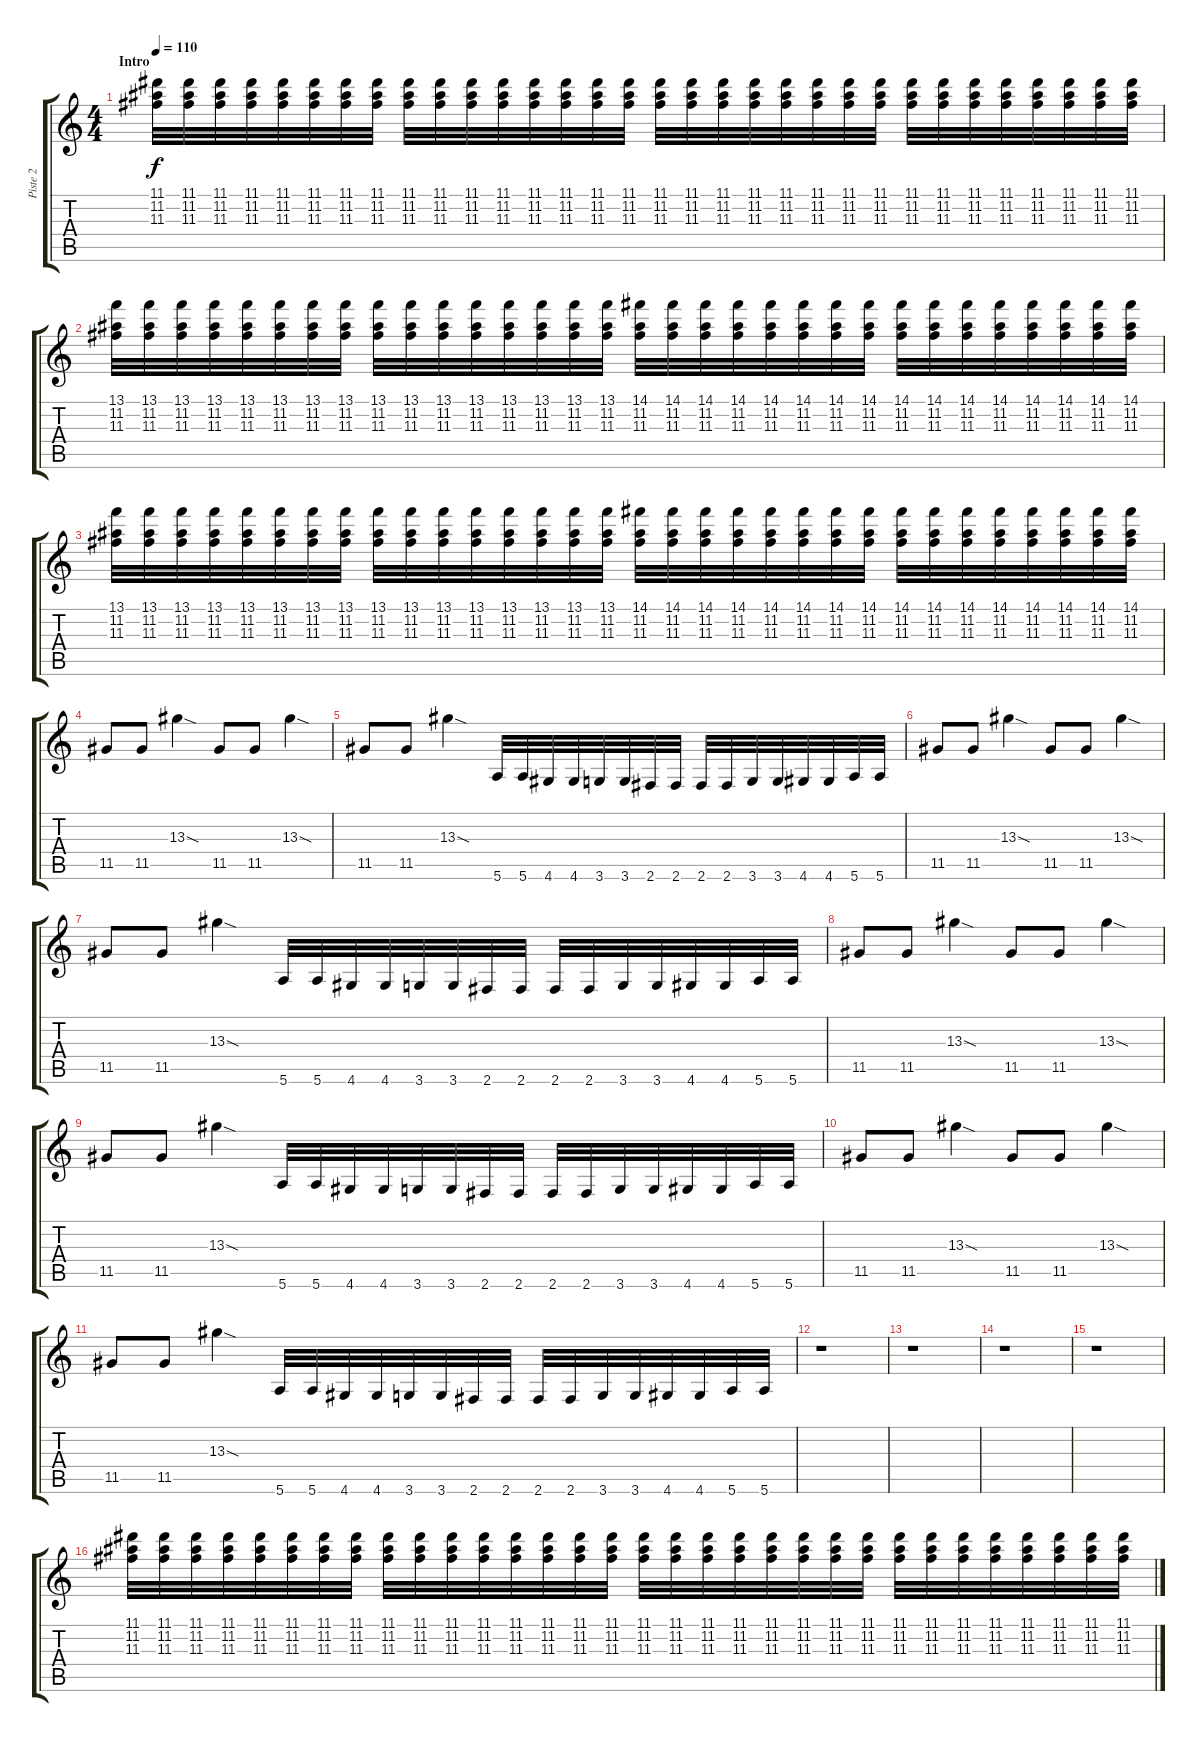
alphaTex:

\track ("Piste 2" "Piste 2") {instrument distortionguitar}
\staff {score tabs}
\tuning (E4 B3 G3 D3 A2 E2) {hide}
\ts (4 4)
\section ("" "Intro")
\tempo 110
\clef g2
\ks c
(11.1 11.2 11.3).32{dy f instrument distortionguitar} (11.1 11.2 11.3).32 (11.1 11.2 11.3).32 (11.1 11.2 11.3).32 (11.1 11.2 11.3).32 (11.1 11.2 11.3).32 (11.1 11.2 11.3).32 (11.1 11.2 11.3).32 (11.1 11.2 11.3).32 (11.1 11.2 11.3).32 (11.1 11.2 11.3).32 (11.1 11.2 11.3).32 (11.1 11.2 11.3).32 (11.1 11.2 11.3).32 (11.1 11.2 11.3).32 (11.1 11.2 11.3).32 (11.1 11.2 11.3).32 (11.1 11.2 11.3).32 (11.1 11.2 11.3).32 (11.1 11.2 11.3).32 (11.1 11.2 11.3).32 (11.1 11.2 11.3).32 (11.1 11.2 11.3).32 (11.1 11.2 11.3).32 (11.1 11.2 11.3).32 (11.1 11.2 11.3).32 (11.1 11.2 11.3).32 (11.1 11.2 11.3).32 (11.1 11.2 11.3).32 (11.1 11.2 11.3).32 (11.1 11.2 11.3).32 (11.1 11.2 11.3).32 |
(13.1 11.2 11.3).32 (13.1 11.2 11.3).32 (13.1 11.2 11.3).32 (13.1 11.2 11.3).32 (13.1 11.2 11.3).32 (13.1 11.2 11.3).32 (13.1 11.2 11.3).32 (13.1 11.2 11.3).32 (13.1 11.2 11.3).32 (13.1 11.2 11.3).32 (13.1 11.2 11.3).32 (13.1 11.2 11.3).32 (13.1 11.2 11.3).32 (13.1 11.2 11.3).32 (13.1 11.2 11.3).32 (13.1 11.2 11.3).32 (14.1 11.2 11.3).32 (14.1 11.2 11.3).32 (14.1 11.2 11.3).32 (14.1 11.2 11.3).32 (14.1 11.2 11.3).32 (14.1 11.2 11.3).32 (14.1 11.2 11.3).32 (14.1 11.2 11.3).32 (14.1 11.2 11.3).32 (14.1 11.2 11.3).32 (14.1 11.2 11.3).32 (14.1 11.2 11.3).32 (14.1 11.2 11.3).32 (14.1 11.2 11.3).32 (14.1 11.2 11.3).32 (14.1 11.2 11.3).32 |
(13.1 11.2 11.3).32 (13.1 11.2 11.3).32 (13.1 11.2 11.3).32 (13.1 11.2 11.3).32 (13.1 11.2 11.3).32 (13.1 11.2 11.3).32 (13.1 11.2 11.3).32 (13.1 11.2 11.3).32 (13.1 11.2 11.3).32 (13.1 11.2 11.3).32 (13.1 11.2 11.3).32 (13.1 11.2 11.3).32 (13.1 11.2 11.3).32 (13.1 11.2 11.3).32 (13.1 11.2 11.3).32 (13.1 11.2 11.3).32 (14.1 11.2 11.3).32 (14.1 11.2 11.3).32 (14.1 11.2 11.3).32 (14.1 11.2 11.3).32 (14.1 11.2 11.3).32 (14.1 11.2 11.3).32 (14.1 11.2 11.3).32 (14.1 11.2 11.3).32 (14.1 11.2 11.3).32 (14.1 11.2 11.3).32 (14.1 11.2 11.3).32 (14.1 11.2 11.3).32 (14.1 11.2 11.3).32 (14.1 11.2 11.3).32 (14.1 11.2 11.3).32 (14.1 11.2 11.3).32 |
11.5.8 11.5.8 13.3{sod}.4 11.5.8 11.5.8 13.3{sod}.4 |
11.5.8 11.5.8 13.3{sod}.4 5.6.32 5.6.32 4.6.32 4.6.32 3.6.32 3.6.32 2.6.32 2.6.32 2.6.32 2.6.32 3.6.32 3.6.32 4.6.32 4.6.32 5.6.32 5.6.32 |
11.5.8 11.5.8 13.3{sod}.4 11.5.8 11.5.8 13.3{sod}.4 |
11.5.8 11.5.8 13.3{sod}.4 5.6.32 5.6.32 4.6.32 4.6.32 3.6.32 3.6.32 2.6.32 2.6.32 2.6.32 2.6.32 3.6.32 3.6.32 4.6.32 4.6.32 5.6.32 5.6.32 |
11.5.8 11.5.8 13.3{sod}.4 11.5.8 11.5.8 13.3{sod}.4 |
11.5.8 11.5.8 13.3{sod}.4 5.6.32 5.6.32 4.6.32 4.6.32 3.6.32 3.6.32 2.6.32 2.6.32 2.6.32 2.6.32 3.6.32 3.6.32 4.6.32 4.6.32 5.6.32 5.6.32 |
11.5.8 11.5.8 13.3{sod}.4 11.5.8 11.5.8 13.3{sod}.4 |
11.5.8 11.5.8 13.3{sod}.4 5.6.32 5.6.32 4.6.32 4.6.32 3.6.32 3.6.32 2.6.32 2.6.32 2.6.32 2.6.32 3.6.32 3.6.32 4.6.32 4.6.32 5.6.32 5.6.32 |
\section ("" "")
r.1 |
r.1 |
r.1 |
r.1 |
(11.1 11.2 11.3).32 (11.1 11.2 11.3).32 (11.1 11.2 11.3).32 (11.1 11.2 11.3).32 (11.1 11.2 11.3).32 (11.1 11.2 11.3).32 (11.1 11.2 11.3).32 (11.1 11.2 11.3).32 (11.1 11.2 11.3).32 (11.1 11.2 11.3).32 (11.1 11.2 11.3).32 (11.1 11.2 11.3).32 (11.1 11.2 11.3).32 (11.1 11.2 11.3).32 (11.1 11.2 11.3).32 (11.1 11.2 11.3).32 (11.1 11.2 11.3).32 (11.1 11.2 11.3).32 (11.1 11.2 11.3).32 (11.1 11.2 11.3).32 (11.1 11.2 11.3).32 (11.1 11.2 11.3).32 (11.1 11.2 11.3).32 (11.1 11.2 11.3).32 (11.1 11.2 11.3).32 (11.1 11.2 11.3).32 (11.1 11.2 11.3).32 (11.1 11.2 11.3).32 (11.1 11.2 11.3).32 (11.1 11.2 11.3).32 (11.1 11.2 11.3).32 (11.1 11.2 11.3).32
